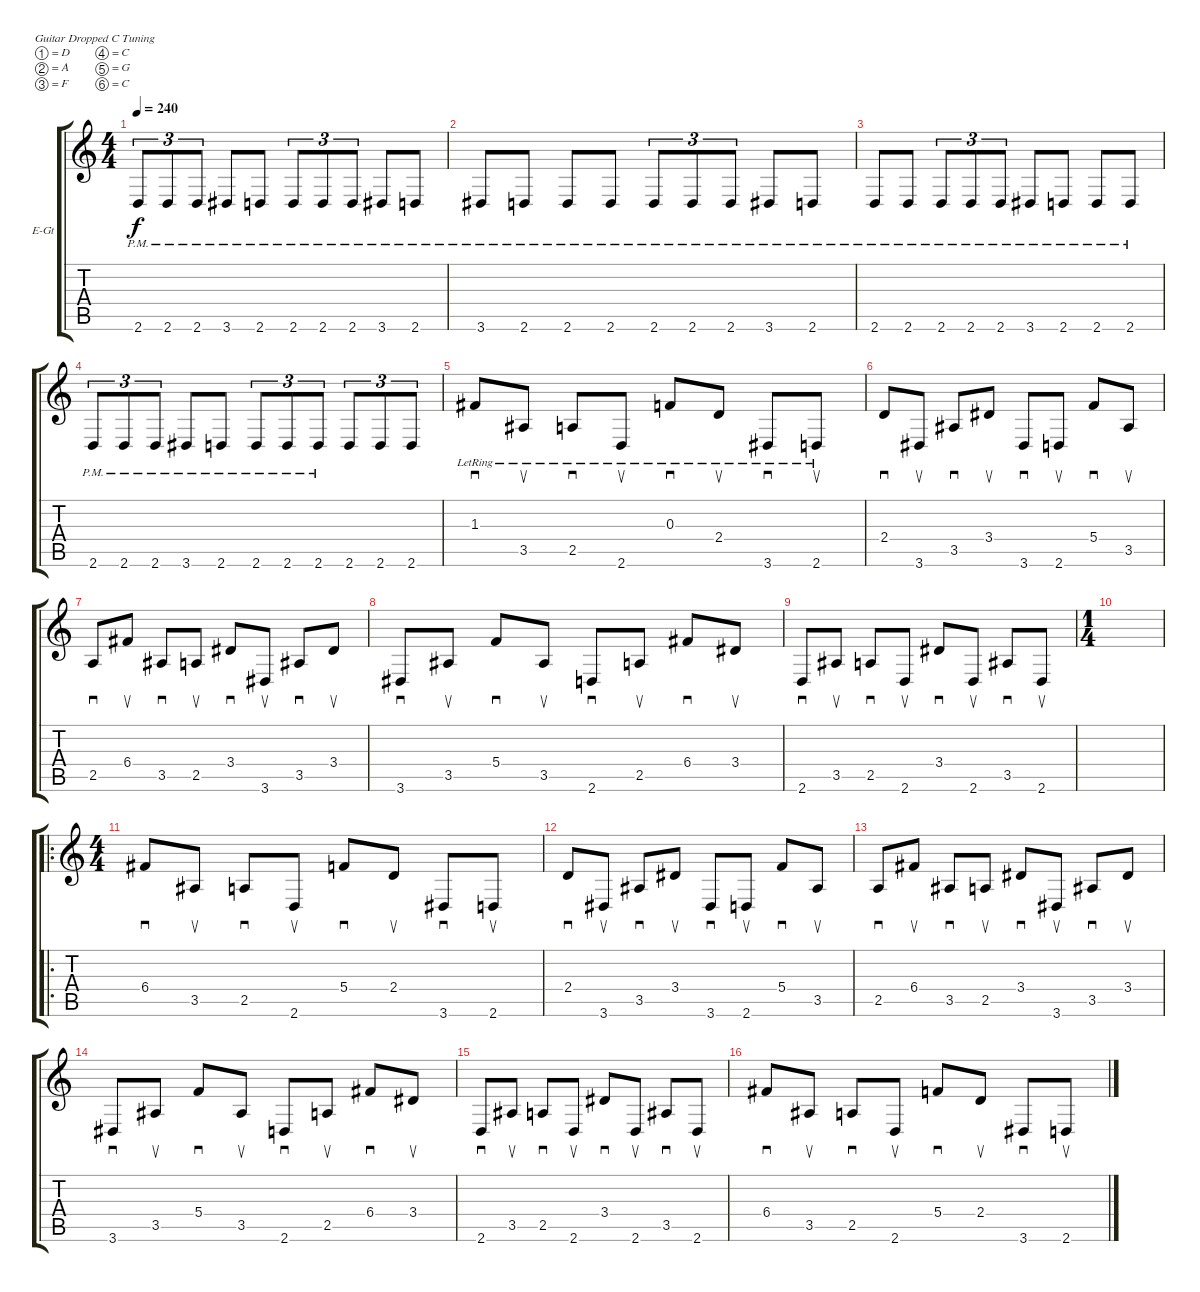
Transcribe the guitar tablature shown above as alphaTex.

\bracketExtendMode groupsimilarinstruments
\firstSystemTrackNameOrientation horizontal
\otherSystemsTrackNameOrientation horizontal
\track ("Electric Guitar 2" "E-Gt") {instrument distortionguitar}
\staff {score tabs}
\tuning (D4 A3 F3 C3 G2 C2)
\ts (4 4)
\tempo 240
\clef g2
\ks c
2.6{pm}.8{tu (3 2) dy f} 2.6{pm}.8{tu (3 2)} 2.6{pm}.8{tu (3 2)} 3.6{pm}.8 2.6{pm}.8 2.6{pm}.8{tu (3 2)} 2.6{pm}.8{tu (3 2)} 2.6{pm}.8{tu (3 2)} 3.6{pm}.8 2.6{pm}.8 |
3.6{pm}.8 2.6{pm}.8 2.6{pm}.8 2.6{pm}.8 2.6{pm}.8{tu (3 2)} 2.6{pm}.8{tu (3 2)} 2.6{pm}.8{tu (3 2)} 3.6{pm}.8 2.6{pm}.8 |
2.6{pm}.8 2.6{pm}.8 2.6{pm}.8{tu (3 2)} 2.6{pm}.8{tu (3 2)} 2.6{pm}.8{tu (3 2)} 3.6{pm}.8 2.6{pm}.8 2.6{pm}.8 2.6{pm}.8 |
2.6{pm}.8{tu (3 2)} 2.6{pm}.8{tu (3 2)} 2.6{pm}.8{tu (3 2)} 3.6{pm}.8 2.6{pm}.8 2.6{pm}.8{tu (3 2)} 2.6{pm}.8{tu (3 2)} 2.6{pm}.8{tu (3 2)} 2.6.8{tu (3 2)} 2.6.8{tu (3 2)} 2.6.8{tu (3 2)} |
1.3{lr}.8{sd} 3.5{lr}.8{su} 2.5{lr}.8{sd} 2.6{lr}.8{su} 0.3{lr}.8{sd} 2.4{lr}.8{su} 3.6{lr}.8{sd} 2.6{lr}.8{su} |
2.4.8{sd} 3.6.8{su} 3.5.8{sd} 3.4.8{su} 3.6.8{sd} 2.6.8{su} 5.4.8{sd} 3.5.8{su} |
2.5.8{sd} 6.4.8{su} 3.5.8{sd} 2.5.8{su} 3.4.8{sd} 3.6.8{su} 3.5.8{sd} 3.4.8{su} |
3.6.8{sd} 3.5.8{su} 5.4.8{sd} 3.5.8{su} 2.6.8{sd} 2.5.8{su} 6.4.8{sd} 3.4.8{su} |
2.6.8{sd} 3.5.8{su} 2.5.8{sd} 2.6.8{su} 3.4.8{sd} 2.6.8{su} 3.5.8{sd} 2.6.8{su} |
\ts (1 4)
|
\ro
\ts (4 4)
6.4.8{sd} 3.5.8{su} 2.5.8{sd} 2.6.8{su} 5.4.8{sd} 2.4.8{su} 3.6.8{sd} 2.6.8{su} |
2.4.8{sd} 3.6.8{su} 3.5.8{sd} 3.4.8{su} 3.6.8{sd} 2.6.8{su} 5.4.8{sd} 3.5.8{su} |
2.5.8{sd} 6.4.8{su} 3.5.8{sd} 2.5.8{su} 3.4.8{sd} 3.6.8{su} 3.5.8{sd} 3.4.8{su} |
3.6.8{sd} 3.5.8{su} 5.4.8{sd} 3.5.8{su} 2.6.8{sd} 2.5.8{su} 6.4.8{sd} 3.4.8{su} |
2.6.8{sd} 3.5.8{su} 2.5.8{sd} 2.6.8{su} 3.4.8{sd} 2.6.8{su} 3.5.8{sd} 2.6.8{su} |
6.4.8{sd} 3.5.8{su} 2.5.8{sd} 2.6.8{su} 5.4.8{sd} 2.4.8{su} 3.6.8{sd} 2.6.8{su}
